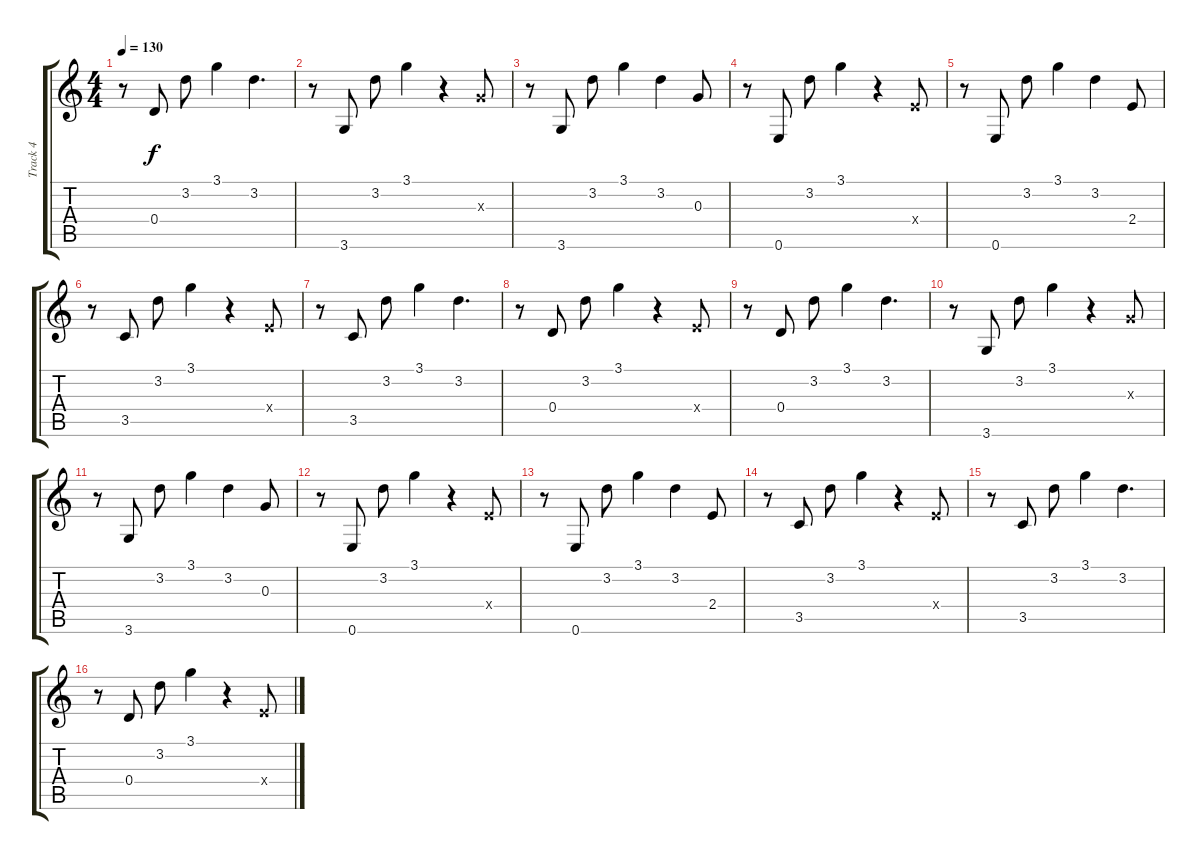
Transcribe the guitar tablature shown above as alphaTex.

\track ("Track 4" "Track 4") {instrument acousticguitarsteel}
\staff {score tabs}
\tuning (E4 B3 G3 D3 A2 E2) {hide}
\ts (4 4)
\tempo 130
\clef g2
\ks c
r.8{dy f} 0.4.8 3.2.8 3.1.4 3.2.4{d} |
r.8 3.6.8 3.2.8 3.1.4 r.4 0.3{x}.8 |
r.8 3.6.8 3.2.8 3.1.4 3.2.4 0.3.8 |
r.8 0.6.8 3.2.8 3.1.4 r.4 2.4{x}.8 |
r.8 0.6.8 3.2.8 3.1.4 3.2.4 2.4.8 |
r.8 3.5.8 3.2.8 3.1.4 r.4 2.4{x}.8 |
r.8 3.5.8 3.2.8 3.1.4 3.2.4{d} |
r.8 0.4.8 3.2.8 3.1.4 r.4 2.4{x}.8 |
r.8 0.4.8 3.2.8 3.1.4 3.2.4{d} |
r.8 3.6.8 3.2.8 3.1.4 r.4 0.3{x}.8 |
r.8 3.6.8 3.2.8 3.1.4 3.2.4 0.3.8 |
r.8 0.6.8 3.2.8 3.1.4 r.4 2.4{x}.8 |
r.8 0.6.8 3.2.8 3.1.4 3.2.4 2.4.8 |
r.8 3.5.8 3.2.8 3.1.4 r.4 2.4{x}.8 |
r.8 3.5.8 3.2.8 3.1.4 3.2.4{d} |
r.8 0.4.8 3.2.8 3.1.4 r.4 2.4{x}.8
